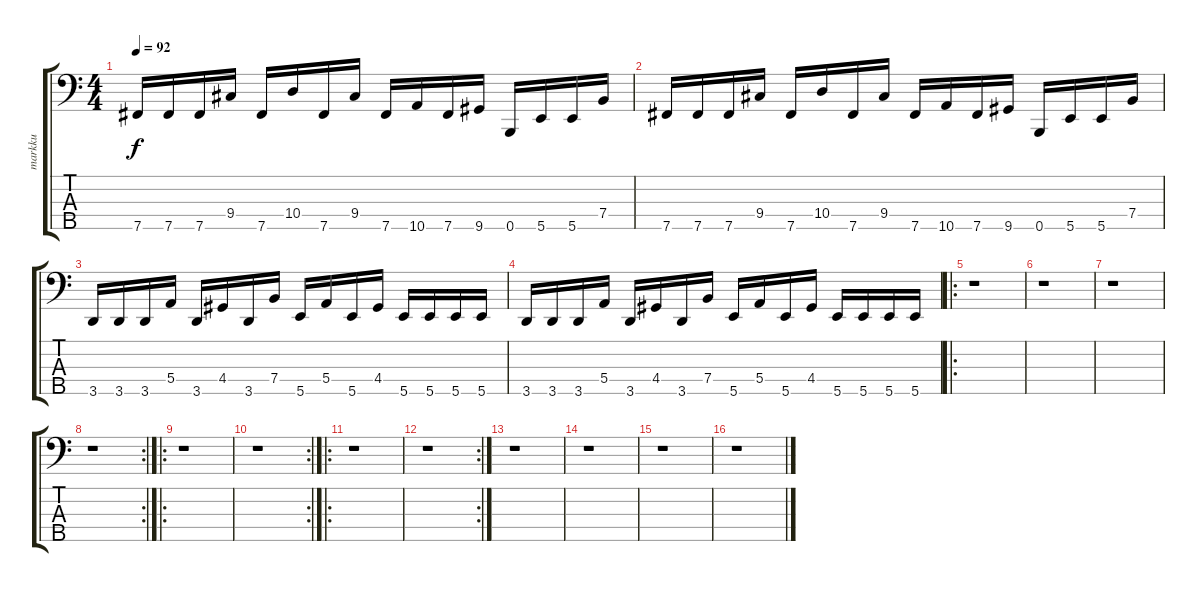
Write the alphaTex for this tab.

\track ("markku" "markku") {instrument electricbasspick}
\staff {score tabs}
\tuning (G2 D2 A1 E1 B0) {hide}
\ts (4 4)
\tempo 92
\clef f4
\ks c
7.5.16{dy f} 7.5.16 7.5.16 9.4.16 7.5.16 10.4.16 7.5.16 9.4.16 7.5.16 10.5.16 7.5.16 9.5.16 0.5.16 5.5.16 5.5.16 7.4.16 |
7.5.16 7.5.16 7.5.16 9.4.16 7.5.16 10.4.16 7.5.16 9.4.16 7.5.16 10.5.16 7.5.16 9.5.16 0.5.16 5.5.16 5.5.16 7.4.16 |
3.5.16 3.5.16 3.5.16 5.4.16 3.5.16 4.4.16 3.5.16 7.4.16 5.5.16 5.4.16 5.5.16 4.4.16 5.5.16 5.5.16 5.5.16 5.5.16 |
3.5.16 3.5.16 3.5.16 5.4.16 3.5.16 4.4.16 3.5.16 7.4.16 5.5.16 5.4.16 5.5.16 4.4.16 5.5.16 5.5.16 5.5.16 5.5.16 |
\ro
r.1 |
r.1 |
r.1 |
\rc 2
r.1 |
\ro
r.1 |
\rc 2
r.1 |
\ro
r.1 |
\rc 2
r.1 |
r.1 |
r.1 |
r.1 |
r.1
